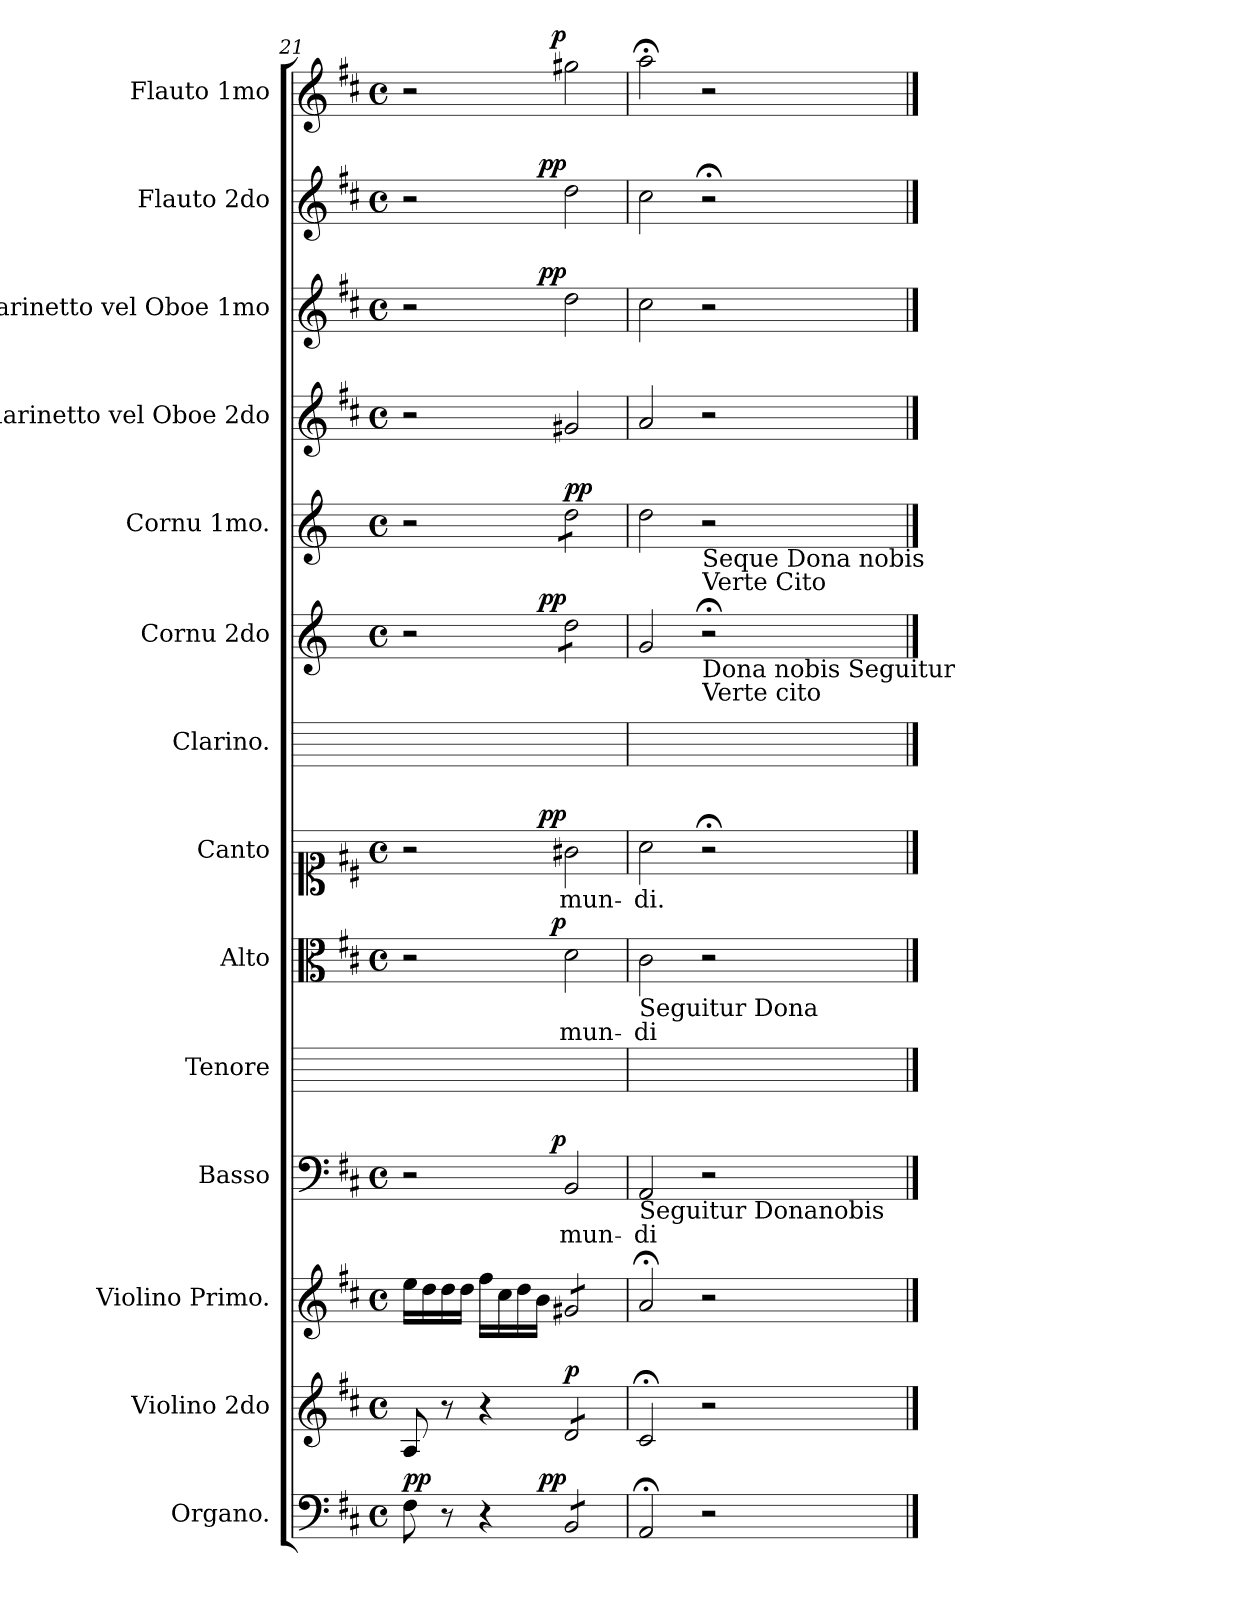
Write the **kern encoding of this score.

**kern	**dynam	**kern	**dynam	**kern	**kern	**text	**dynam	**kern	**kern	**text	**dynam	**kern	**text	**dynam	**kern	**kern	**dynam	**kern	**dynam	**kern	**kern	**dynam	**kern	**dynam	**kern	**dynam
*part14	*part14	*part13	*part13	*part12	*part11	*part11	*part11	*part10	*part9	*part9	*part9	*part8	*part8	*part8	*part7	*part6	*part6	*part5	*part5	*part4	*part3	*part3	*part2	*part2	*part1	*part1
*staff14	*staff14	*staff13	*staff13	*staff12	*staff11	*staff11	*staff11	*staff10	*staff9	*staff9	*staff9	*staff8	*staff8	*staff8	*staff7	*staff6	*staff6	*staff5	*staff5	*staff4	*staff3	*staff3	*staff2	*staff2	*staff1	*staff1
*I"Organo.	*	*I"Violino 2do	*	*I"Violino Primo.	*I"Basso	*	*	*I"Tenore	*I"Alto	*	*	*I"Canto	*	*	*I"Clarino.	*I"Cornu 2do	*	*I"Cornu 1mo.	*	*I"Clarinetto vel Oboe 2do	*I"Clarinetto vel Oboe 1mo	*	*I"Flauto 2do	*	*I"Flauto 1mo	*
*I'org	*	*I'vl 2	*	*I'vl 1	*I'B	*	*	*I'T	*I'A	*	*	*	*	*	*I'clno	*	*	*	*	*I'cl 2|ob 2	*I'cl 1|ob 1	*	*I'fl 2	*	*I'fl 1	*
*clefF4	*	*clefG2	*	*clefG2	*clefF4	*	*	*	*clefC3	*	*	*clefC1	*	*	*	*clefG2	*	*clefG2	*	*clefG2	*clefG2	*	*clefG2	*	*clefG2	*
*	*	*	*	*	*	*	*	*	*	*	*	*	*	*	*	*ITrd-1c-2	*	*ITrd-1c-2	*	*	*	*	*	*	*	*
*k[f#c#]	*	*k[f#c#]	*	*k[f#c#]	*k[f#c#]	*	*	*	*k[f#c#]	*	*	*k[f#c#]	*	*	*	*k[f#c#]	*	*k[f#c#]	*	*k[f#c#]	*k[f#c#]	*	*k[f#c#]	*	*k[f#c#]	*
*D:	*	*D:	*	*D:	*D:	*	*	*	*D:	*	*	*D:	*	*	*	*D:	*	*D:	*	*D:	*D:	*	*D:	*	*D:	*
*M4/4	*	*M4/4	*	*M4/4	*M4/4	*	*	*	*M4/4	*	*	*M4/4	*	*	*	*M4/4	*	*M4/4	*	*M4/4	*M4/4	*	*M4/4	*	*M4/4	*
*met(c)	*	*met(c)	*	*met(c)	*met(c)	*	*	*	*met(c)	*	*	*met(c)	*	*	*	*met(c)	*	*met(c)	*	*met(c)	*met(c)	*	*met(c)	*	*met(c)	*
=21	=21	=21	=21	=21	=21	=21	=21	=21	=21	=21	=21	=21	=21	=21	=21	=21	=21	=21	=21	=21	=21	=21	=21	=21	=21	=21
!	!LO:DY:a	!	!	!	!	!	!	!	!	!	!	!	!	!	!	!	!	!	!	!	!	!	!	!	!	!
8F#\	pp.	8A/	.	16ee\LL	2r	.	.	1ryy	2r	.	.	2r	.	.	1ryy	2r	.	2r	.	2r	2r	.	2r	.	2r	.
.	.	.	.	16dd\	.	.	.	.	.	.	.	.	.	.	.	.	.	.	.	.	.	.	.	.	.	.
8r	.	8r	.	16dd\	.	.	.	.	.	.	.	.	.	.	.	.	.	.	.	.	.	.	.	.	.	.
.	.	.	.	16dd\JJ	.	.	.	.	.	.	.	.	.	.	.	.	.	.	.	.	.	.	.	.	.	.
4r	.	4r	.	16ff#\LL	.	.	.	.	.	.	.	.	.	.	.	.	.	.	.	.	.	.	.	.	.	.
.	.	.	.	16cc#\	.	.	.	.	.	.	.	.	.	.	.	.	.	.	.	.	.	.	.	.	.	.
.	.	.	.	16dd\	.	.	.	.	.	.	.	.	.	.	.	.	.	.	.	.	.	.	.	.	.	.
.	.	.	.	16b\JJ	.	.	.	.	.	.	.	.	.	.	.	.	.	.	.	.	.	.	.	.	.	.
!	!LO:DY:a:rj	!	!LO:DY:a	!	!	!	!LO:DY:a:rj	!	!	!	!LO:DY:a:rj	!	!	!LO:DY:a:rj	!	!	!LO:DY:a:rj	!	!LO:DY:a	!	!	!LO:DY:a:rj	!	!LO:DY:a:rj	!	!LO:DY:a:rj
*tremolo	*	*	*	*	*	*	*	*	*	*	*	*	*	*	*	*	*	*	*	*	*	*	*	*	*	*
*	*	*tremolo	*	*	*	*	*	*	*	*	*	*	*	*	*	*	*	*	*	*	*	*	*	*	*	*
*	*	*	*	*tremolo	*	*	*	*	*	*	*	*	*	*	*	*	*	*	*	*	*	*	*	*	*	*
*	*	*	*	*	*	*	*	*	*	*	*	*	*	*	*	*tremolo	*	*	*	*	*	*	*	*	*	*
*	*	*	*	*	*	*	*	*	*	*	*	*	*	*	*	*	*	*tremolo	*	*	*	*	*	*	*	*
8BB/L	pp.	8d/L	p.	8g#X/L	2BB/	mun-	p.	.	2d\	mun-	p.	2g#X\	mun-	pp.	.	8ee\L	pp.	8ee\L	pp.	2g#X/	2dd\	pp	2dd\	pp.	2gg#X\	p.
8BB/	.	8d/	.	8g#X/	.	.	.	.	.	.	.	.	.	.	.	8ee\	.	8ee\	.	.	.	.	.	.	.	.
8BB/	.	8d/	.	8g#X/	.	.	.	.	.	.	.	.	.	.	.	8ee\	.	8ee\	.	.	.	.	.	.	.	.
8BB/J	.	8d/J	.	8g#X/J	.	.	.	.	.	.	.	.	.	.	.	8ee\J	.	8ee\J	.	.	.	.	.	.	.	.
*	*	*	*	*	*	*	*	*	*	*	*	*	*	*	*	*	*	*Xtremolo	*	*	*	*	*	*	*	*
*	*	*	*	*	*	*	*	*	*	*	*	*	*	*	*	*Xtremolo	*	*	*	*	*	*	*	*	*	*
*	*	*	*	*Xtremolo	*	*	*	*	*	*	*	*	*	*	*	*	*	*	*	*	*	*	*	*	*	*
*	*	*Xtremolo	*	*	*	*	*	*	*	*	*	*	*	*	*	*	*	*	*	*	*	*	*	*	*	*
*Xtremolo	*	*	*	*	*	*	*	*	*	*	*	*	*	*	*	*	*	*	*	*	*	*	*	*	*	*
=22	=22	=22	=22	=22	=22	=22	=22	=22	=22	=22	=22	=22	=22	=22	=22	=22	=22	=22	=22	=22	=22	=22	=22	=22	=22	=22
!	!	!	!	!	!	!	!	!	!LO:TX:b:t=Seguitur Dona	!	!	!	!	!	!	!	!	!	!	!	!	!	!	!	!	!
!	!	!	!	!	!LO:TX:b:t=Seguitur Donanobis	!	!	!	!	!	!	!	!	!	!	!	!	!	!	!	!	!	!	!	!	!
2AA;</	.	2c#;</	.	2a;</	2AA/	-di	.	1ryy	2c#\	-di	.	2a\	-di.	.	1ryy	2a/	.	2ee\	.	2a/	2cc#\	.	2cc#\	.	2aa;<\	.
!	!	!	!	!	!	!	!	!	!	!	!	!	!	!	!	!	!	!LO:TX:b:t=Seque Dona nobis \nVerte Cito	!	!	!	!	!	!	!	!
!	!	!	!	!	!	!	!	!	!	!	!	!	!	!	!	!LO:TX:b:t=Dona nobis Seguitur\nVerte cito	!	!	!	!	!	!	!	!	!	!
2r	.	2r	.	2r	2r	.	.	.	2r	.	.	2r;<	.	.	.	2r;<	.	2r	.	2r	2r	.	2r;<	.	2r	.
==	==	==	==	==	==	==	==	==	==	==	==	==	==	==	==	==	==	==	==	==	==	==	==	==	==	==
*-	*-	*-	*-	*-	*-	*-	*-	*-	*-	*-	*-	*-	*-	*-	*-	*-	*-	*-	*-	*-	*-	*-	*-	*-	*-	*-
